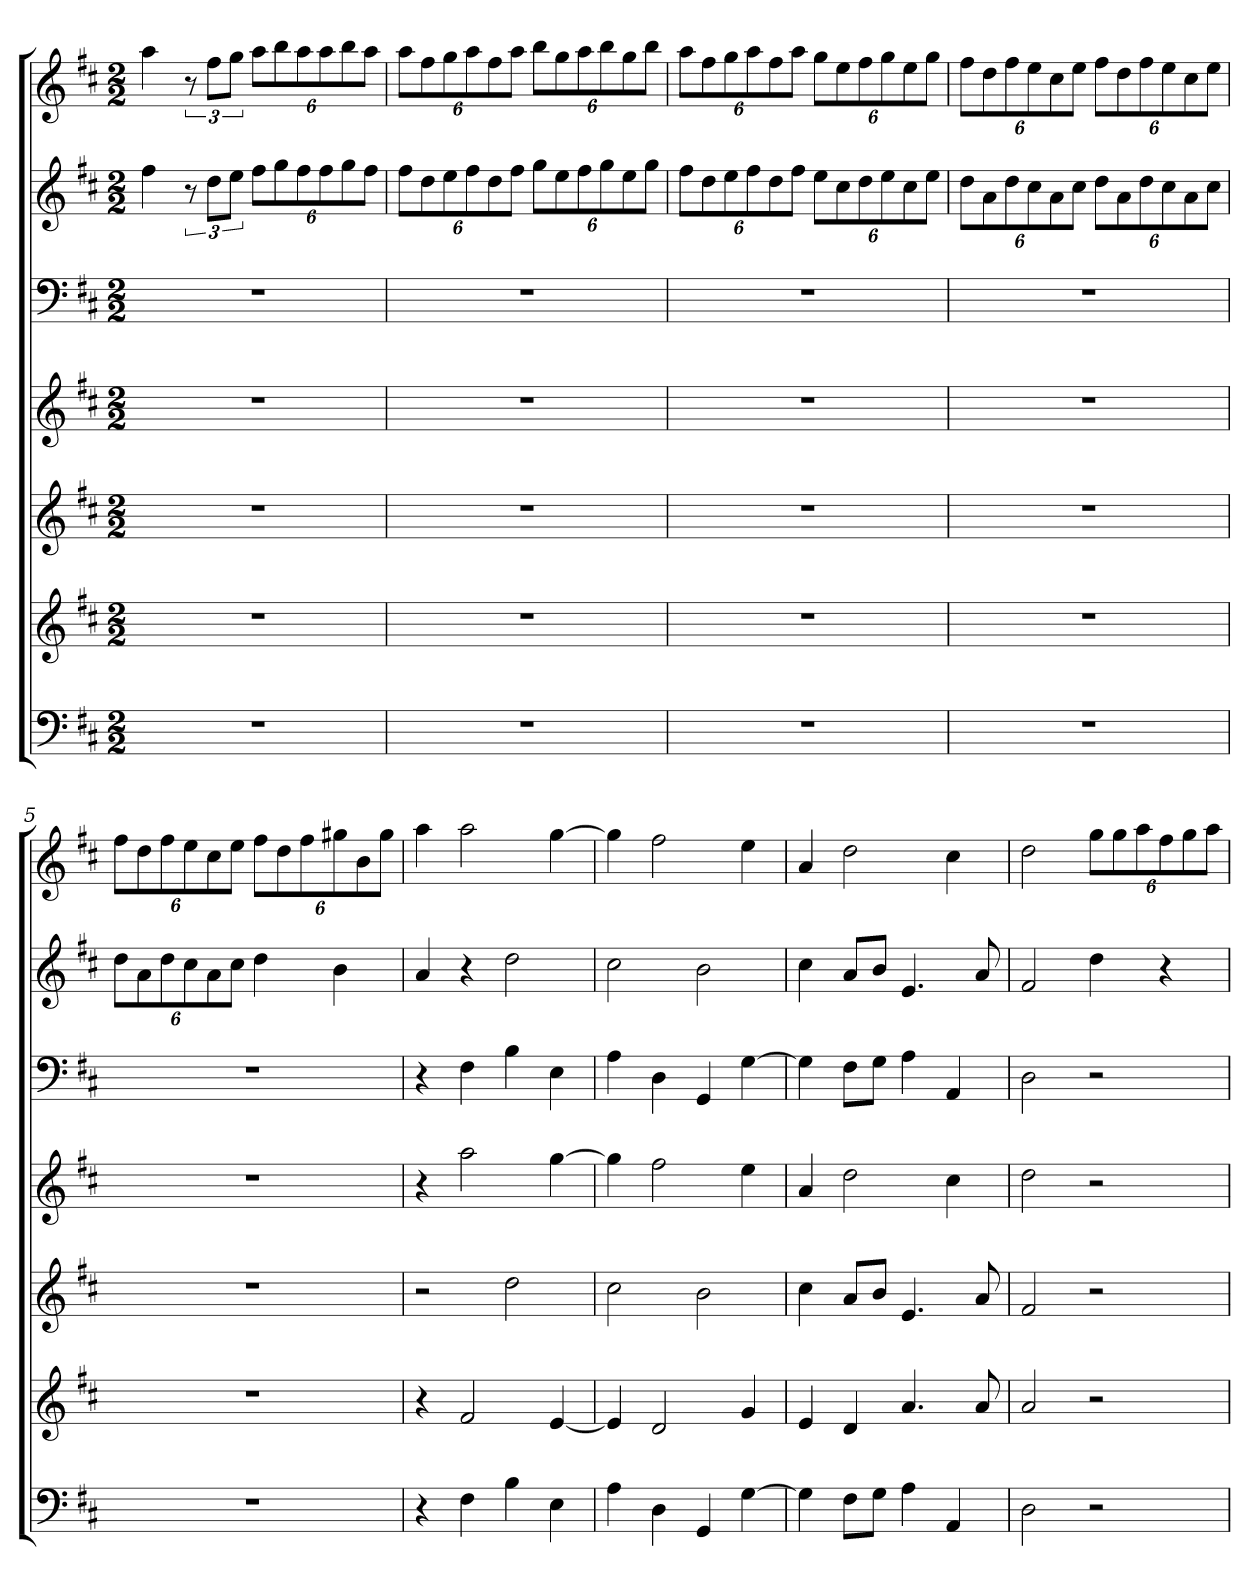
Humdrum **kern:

**kern	**kern	**kern	**kern	**kern	**kern	**kern
*part7	*part6	*part5	*part4	*part3	*part2	*part1
*staff7	*staff6	*staff5	*staff4	*staff3	*staff2	*staff1
*k[f#c#]	*k[f#c#]	*k[f#c#]	*k[f#c#]	*k[f#c#]	*k[f#c#]	*k[f#c#]
*D:	*D:	*D:	*D:	*D:	*D:	*D:
*M2/2	*M2/2	*M2/2	*M2/2	*M2/2	*M2/2	*M2/2
=1	=1	=1	=1	=1	=1	=1
1r	1r	1r	1r	1r	4ff#	4aa
.	.	.	.	.	12r	12r
.	.	.	.	.	12ddL	12ff#L
.	.	.	.	.	12eeJ	12ggJ
.	.	.	.	.	12ff#L	12aaL
.	.	.	.	.	12gg	12bb
.	.	.	.	.	12ff#	12aa
.	.	.	.	.	12ff#	12aa
.	.	.	.	.	12gg	12bb
.	.	.	.	.	12ff#J	12aaJ
=2	=2	=2	=2	=2	=2	=2
1r	1r	1r	1r	1r	12ff#L	12aaL
.	.	.	.	.	12dd	12ff#
.	.	.	.	.	12ee	12gg
.	.	.	.	.	12ff#	12aa
.	.	.	.	.	12dd	12ff#
.	.	.	.	.	12ff#J	12aaJ
.	.	.	.	.	12ggL	12bbL
.	.	.	.	.	12ee	12gg
.	.	.	.	.	12ff#	12aa
.	.	.	.	.	12gg	12bb
.	.	.	.	.	12ee	12gg
.	.	.	.	.	12ggJ	12bbJ
=3	=3	=3	=3	=3	=3	=3
1r	1r	1r	1r	1r	12ff#L	12aaL
.	.	.	.	.	12dd	12ff#
.	.	.	.	.	12ee	12gg
.	.	.	.	.	12ff#	12aa
.	.	.	.	.	12dd	12ff#
.	.	.	.	.	12ff#J	12aaJ
.	.	.	.	.	12eeL	12ggL
.	.	.	.	.	12cc#	12ee
.	.	.	.	.	12dd	12ff#
.	.	.	.	.	12ee	12gg
.	.	.	.	.	12cc#	12ee
.	.	.	.	.	12eeJ	12ggJ
=4	=4	=4	=4	=4	=4	=4
1r	1r	1r	1r	1r	12ddL	12ff#L
.	.	.	.	.	12a	12dd
.	.	.	.	.	12dd	12ff#
.	.	.	.	.	12cc#	12ee
.	.	.	.	.	12a	12cc#
.	.	.	.	.	12cc#J	12eeJ
.	.	.	.	.	12ddL	12ff#L
.	.	.	.	.	12a	12dd
.	.	.	.	.	12dd	12ff#
.	.	.	.	.	12cc#	12ee
.	.	.	.	.	12a	12cc#
.	.	.	.	.	12cc#J	12eeJ
=5	=5	=5	=5	=5	=5	=5
1r	1r	1r	1r	1r	12ddL	12ff#L
.	.	.	.	.	12a	12dd
.	.	.	.	.	12dd	12ff#
.	.	.	.	.	12cc#	12ee
.	.	.	.	.	12a	12cc#
.	.	.	.	.	12cc#J	12eeJ
.	.	.	.	.	4dd	12ff#L
.	.	.	.	.	.	12dd
.	.	.	.	.	.	12ff#
.	.	.	.	.	4b	12gg#X
.	.	.	.	.	.	12b
.	.	.	.	.	.	12gg#J
=6	=6	=6	=6	=6	=6	=6
4r	4r	2r	4r	4r	4a	4aa
4F#	2f#	.	2aa	4F#	4r	2aa
4B	.	2dd	.	4B	2dd	.
4E	[4e	.	[4gg	4E	.	[4gg
=7	=7	=7	=7	=7	=7	=7
4A	4e]	2cc#	4gg]	4A	2cc#	4gg]
4D	2d	.	2ff#	4D	.	2ff#
4GG	.	2b	.	4GG	2b	.
[4G	4g	.	4ee	[4G	.	4ee
=8	=8	=8	=8	=8	=8	=8
4G]	4e	4cc#	4a	4G]	4cc#	4a
8F#L	4d	8aL	2dd	8F#L	8aL	2dd
8GJ	.	8bJ	.	8GJ	8bJ	.
4A	4.a	4.e	.	4A	4.e	.
4AA	.	.	4cc#	4AA	.	4cc#
.	8a	8a	.	.	8a	.
=9	=9	=9	=9	=9	=9	=9
2D	2a	2f#	2dd	2D	2f#	2dd
2r	2r	2r	2r	2r	4dd	12ggL
.	.	.	.	.	.	12gg
.	.	.	.	.	.	12aa
.	.	.	.	.	4r	12ff#
.	.	.	.	.	.	12gg
.	.	.	.	.	.	12aaJ
=	=	=	=	=	=	=
*-	*-	*-	*-	*-	*-	*-
